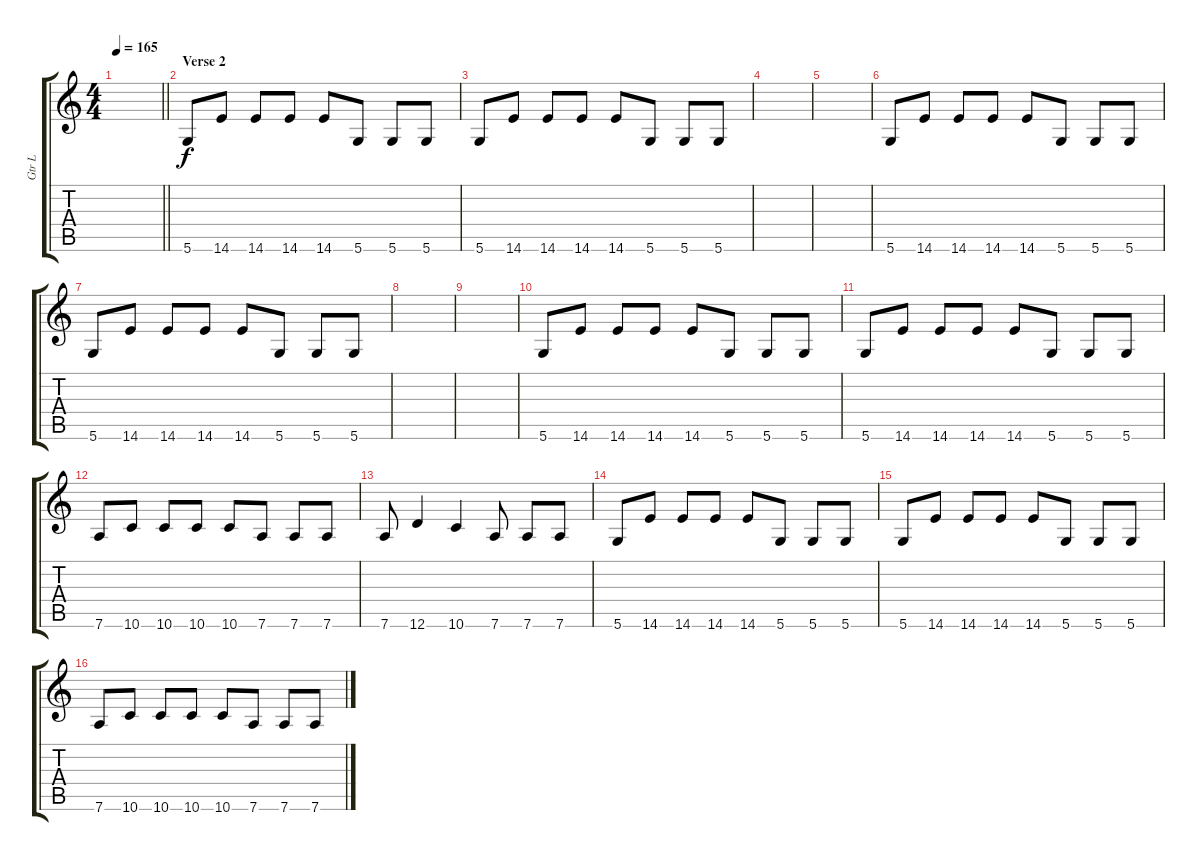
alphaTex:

\track ("Gtr L" "Gtr L") {instrument overdrivenguitar}
\staff {score tabs}
\tuning (E4 B3 G3 D3 A2 D2) {hide}
\ts (4 4)
\tempo 165
\clef g2
\barLineRight lightlight
\ks c
|
\section ("" "Verse 2")
5.6.8 14.6.8 14.6.8 14.6.8 14.6.8 5.6.8 5.6.8 5.6.8 |
5.6.8 14.6.8 14.6.8 14.6.8 14.6.8 5.6.8 5.6.8 5.6.8 |
|
|
5.6.8 14.6.8 14.6.8 14.6.8 14.6.8 5.6.8 5.6.8 5.6.8 |
5.6.8 14.6.8 14.6.8 14.6.8 14.6.8 5.6.8 5.6.8 5.6.8 |
|
|
5.6.8 14.6.8 14.6.8 14.6.8 14.6.8 5.6.8 5.6.8 5.6.8 |
5.6.8 14.6.8 14.6.8 14.6.8 14.6.8 5.6.8 5.6.8 5.6.8 |
7.6.8 10.6.8 10.6.8 10.6.8 10.6.8 7.6.8 7.6.8 7.6.8 |
7.6.8 12.6.4 10.6.4 7.6.8 7.6.8 7.6.8 |
5.6.8 14.6.8 14.6.8 14.6.8 14.6.8 5.6.8 5.6.8 5.6.8 |
5.6.8 14.6.8 14.6.8 14.6.8 14.6.8 5.6.8 5.6.8 5.6.8 |
7.6.8 10.6.8 10.6.8 10.6.8 10.6.8 7.6.8 7.6.8 7.6.8
